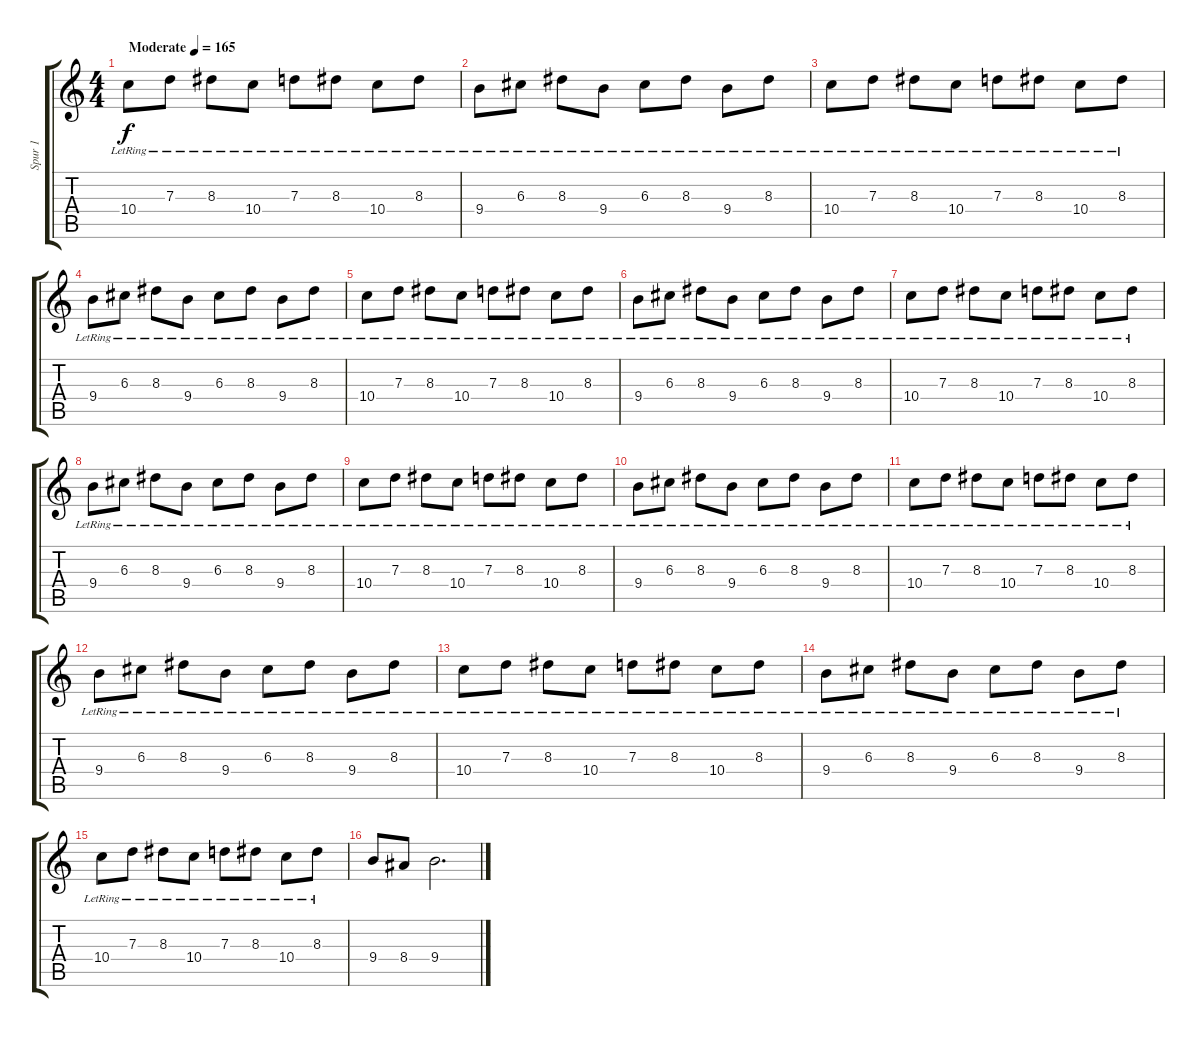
\track ("Spur 1" "Spur 1") {instrument acousticguitarsteel}
\staff {score tabs}
\tuning (E4 B3 G3 D3 A2 E2) {hide}
\ts (4 4)
\tempo (165 "Moderate")
\clef g2
\ks c
10.4{lr}.8{dy f instrument acousticguitarsteel} 7.3{lr}.8 8.3{lr}.8 10.4{lr}.8 7.3{lr}.8 8.3{lr}.8 10.4{lr}.8 8.3{lr}.8 |
9.4{lr}.8 6.3{lr}.8 8.3{lr}.8 9.4{lr}.8 6.3{lr}.8 8.3{lr}.8 9.4{lr}.8 8.3{lr}.8 |
10.4{lr}.8 7.3{lr}.8 8.3{lr}.8 10.4{lr}.8 7.3{lr}.8 8.3{lr}.8 10.4{lr}.8 8.3{lr}.8 |
9.4{lr}.8 6.3{lr}.8 8.3{lr}.8 9.4{lr}.8 6.3{lr}.8 8.3{lr}.8 9.4{lr}.8 8.3{lr}.8 |
10.4{lr}.8 7.3{lr}.8 8.3{lr}.8 10.4{lr}.8 7.3{lr}.8 8.3{lr}.8 10.4{lr}.8 8.3{lr}.8 |
9.4{lr}.8 6.3{lr}.8 8.3{lr}.8 9.4{lr}.8 6.3{lr}.8 8.3{lr}.8 9.4{lr}.8 8.3{lr}.8 |
10.4{lr}.8 7.3{lr}.8 8.3{lr}.8 10.4{lr}.8 7.3{lr}.8 8.3{lr}.8 10.4{lr}.8 8.3{lr}.8 |
9.4{lr}.8 6.3{lr}.8 8.3{lr}.8 9.4{lr}.8 6.3{lr}.8 8.3{lr}.8 9.4{lr}.8 8.3{lr}.8 |
10.4{lr}.8 7.3{lr}.8 8.3{lr}.8 10.4{lr}.8 7.3{lr}.8 8.3{lr}.8 10.4{lr}.8 8.3{lr}.8 |
9.4{lr}.8 6.3{lr}.8 8.3{lr}.8 9.4{lr}.8 6.3{lr}.8 8.3{lr}.8 9.4{lr}.8 8.3{lr}.8 |
10.4{lr}.8 7.3{lr}.8 8.3{lr}.8 10.4{lr}.8 7.3{lr}.8 8.3{lr}.8 10.4{lr}.8 8.3{lr}.8 |
9.4{lr}.8 6.3{lr}.8 8.3{lr}.8 9.4{lr}.8 6.3{lr}.8 8.3{lr}.8 9.4{lr}.8 8.3{lr}.8 |
10.4{lr}.8 7.3{lr}.8 8.3{lr}.8 10.4{lr}.8 7.3{lr}.8 8.3{lr}.8 10.4{lr}.8 8.3{lr}.8 |
9.4{lr}.8 6.3{lr}.8 8.3{lr}.8 9.4{lr}.8 6.3{lr}.8 8.3{lr}.8 9.4{lr}.8 8.3{lr}.8 |
10.4{lr}.8 7.3{lr}.8 8.3{lr}.8 10.4{lr}.8 7.3{lr}.8 8.3{lr}.8 10.4{lr}.8 8.3{lr}.8 |
9.4.8 8.4.8 9.4.2{d}
